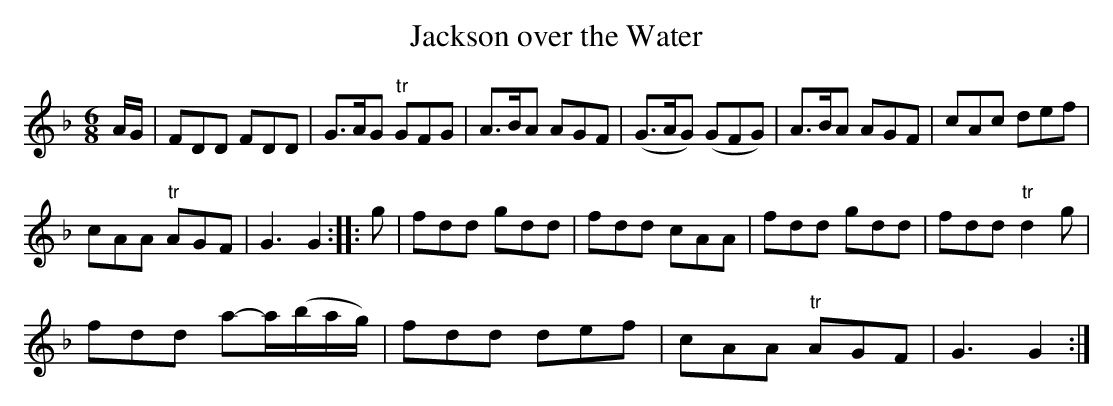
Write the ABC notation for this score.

X:1
T:Jackson over the Water
M:6/8
K:G dorian
A/G/|\
FDD FDD| G>AG "tr"GFG| \
A>BA AGF| (G>AG) (GFG)|\
A>BA AGF| cAc def|
cAA "tr"AGF| G3 G2::\
g|\
fdd gdd| fdd cAA| \
fdd gdd| fdd "tr"d2g|
fdd a-a/(b/a/g/)| fdd def| \
cAA "tr"AGF| G3G2:|
